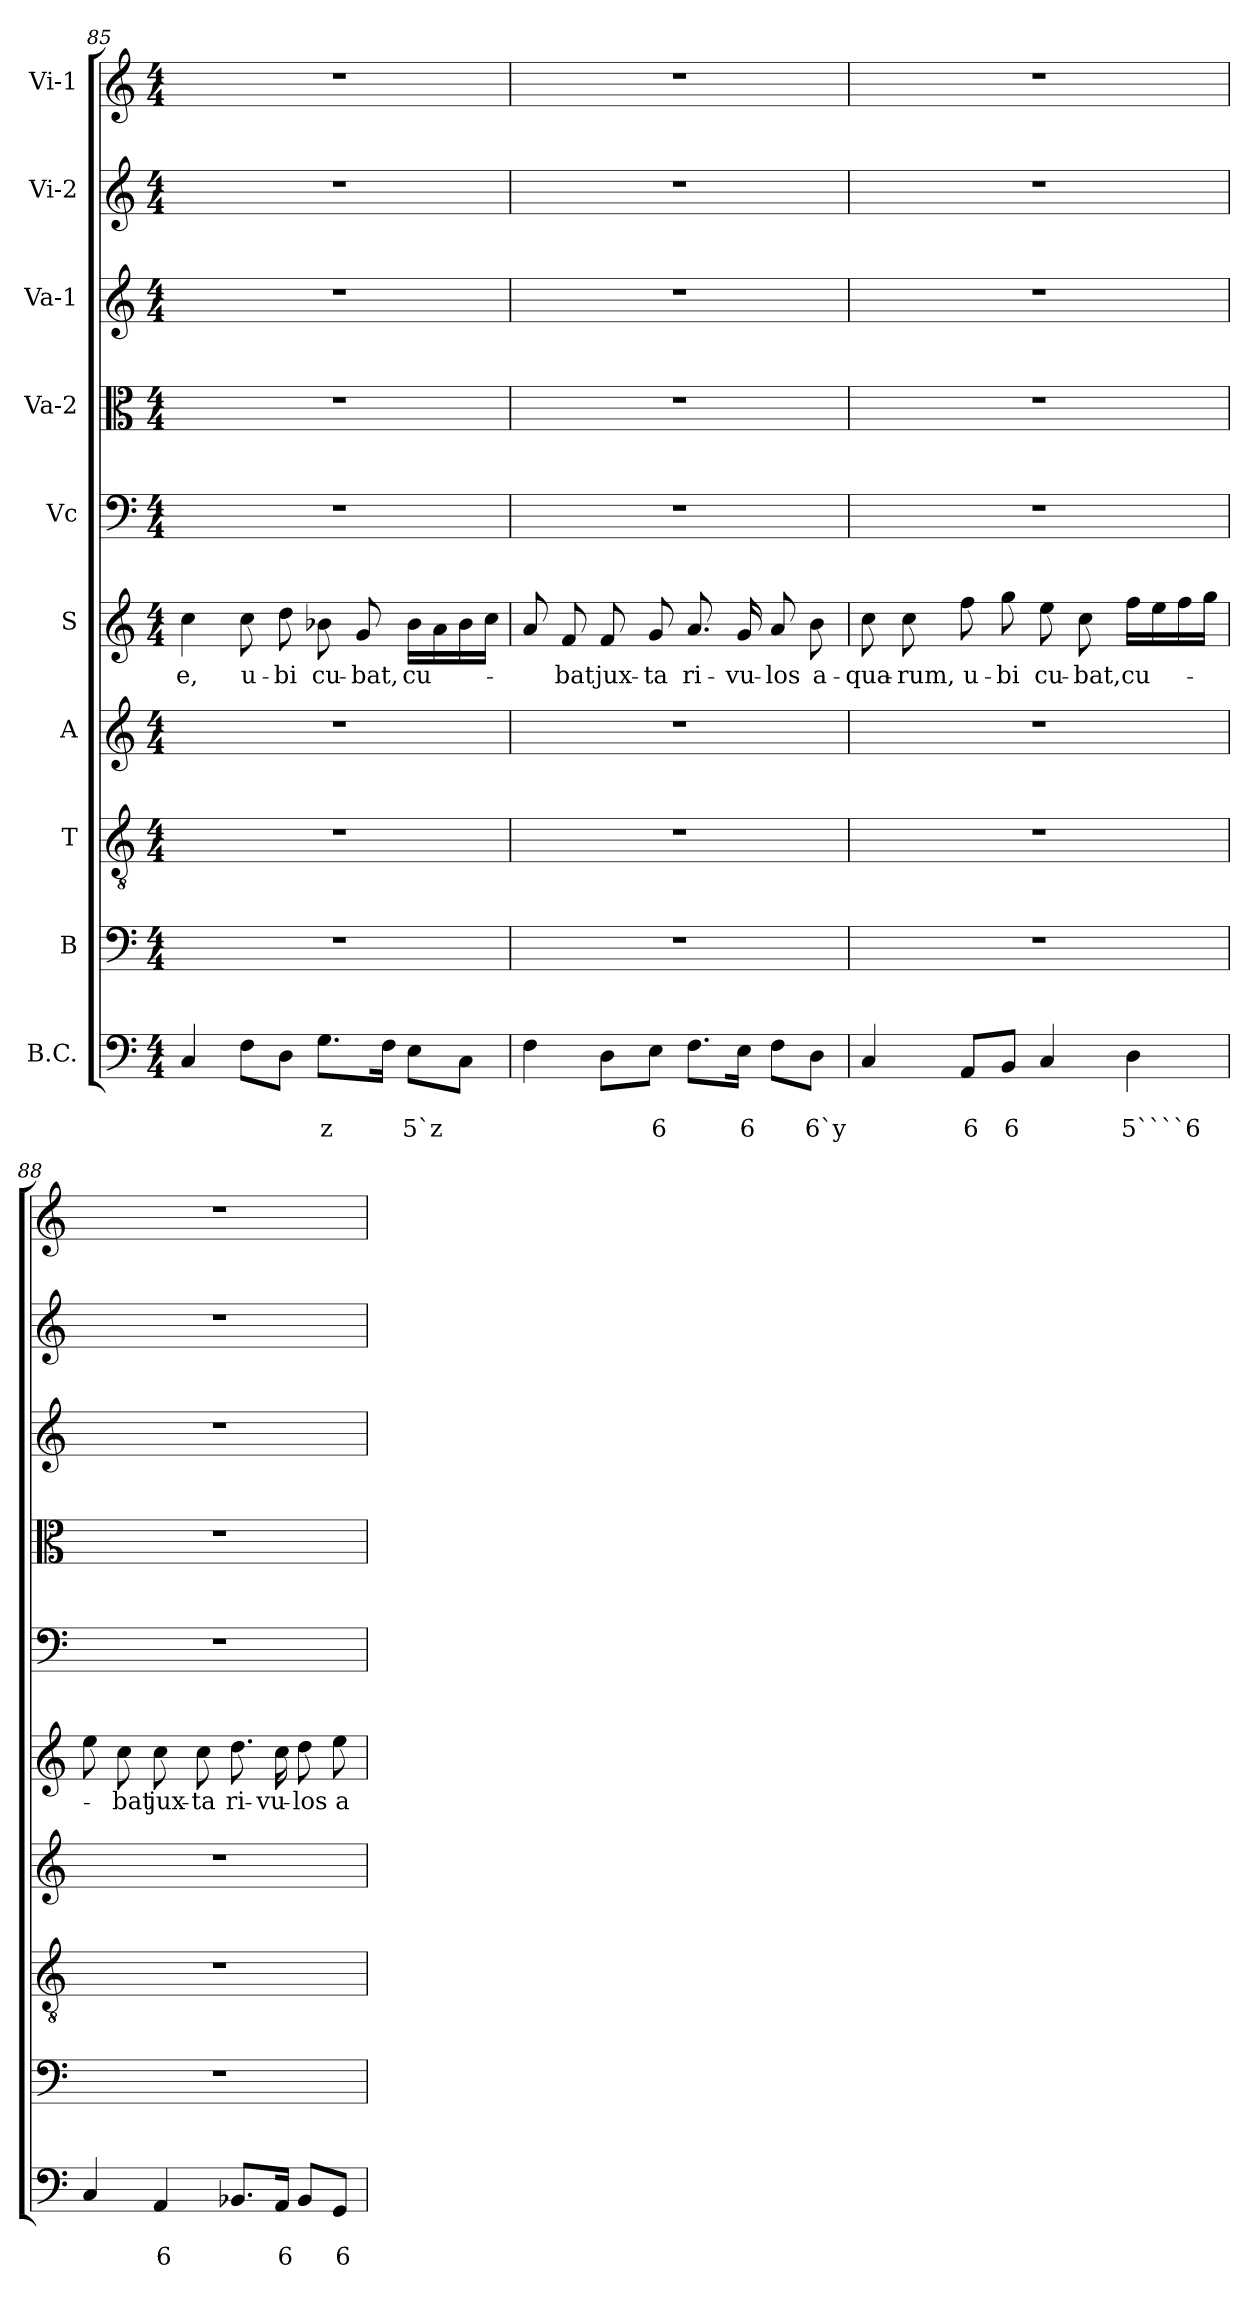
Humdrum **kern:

**kern	**text	**text	**kern	**kern	**kern	**kern	**text	**kern	**kern	**kern	**kern	**kern
*part10	*part10	*part10	*part9	*part8	*part7	*part6	*part6	*part5	*part4	*part3	*part2	*part1
*staff10	*staff10	*staff10	*staff9	*staff8	*staff7	*staff6	*staff6	*staff5	*staff4	*staff3	*staff2	*staff1
*I"B.C.	*	*	*I"B	*I"T	*I"A	*I"S	*	*I"Vc	*I"Va-2	*I"Va-1	*I"Vi-2	*I"Vi-1
*clefF4	*	*	*clefF4	*clefGv2	*clefG2	*clefG2	*	*clefF4	*clefC3	*clefG2	*clefG2	*clefG2
*k[]	*	*	*k[]	*k[]	*k[]	*k[]	*	*k[]	*k[]	*k[]	*k[]	*k[]
*C:	*	*	*C:	*C:	*C:	*C:	*	*C:	*C:	*C:	*C:	*C:
*M4/4	*	*	*M4/4	*M4/4	*M4/4	*M4/4	*	*M4/4	*M4/4	*M4/4	*M4/4	*M4/4
=85	=85	=85	=85	=85	=85	=85	=85	=85	=85	=85	=85	=85
!	!	!	!	!	!	!	!LO:LY:b	!	!	!	!	!
4C/	.	.	1r	1r	1r	4cc\	-e,	1r	1r	1r	1r	1r
!	!	!	!	!	!	!	!LO:LY:b	!	!	!	!	!
8F\L	.	.	.	.	.	8cc\	u-	.	.	.	.	.
!	!	!	!	!	!	!	!LO:LY:b	!	!	!	!	!
8D\J	.	.	.	.	.	8dd\	-bi	.	.	.	.	.
!	!	!LO:LY:b	!	!	!	!	!LO:LY:b	!	!	!	!	!
8.G\L	.	z	.	.	.	8b-X\	cu-	.	.	.	.	.
!	!	!	!	!	!	!	!LO:LY:b	!	!	!	!	!
.	.	.	.	.	.	8g/	-bat,	.	.	.	.	.
16F\Jk	.	.	.	.	.	.	.	.	.	.	.	.
!	!	!LO:LY:b	!	!	!	!	!LO:LY:b	!	!	!	!	!
8E\L	.	5`z	.	.	.	16b-\LL	cu-	.	.	.	.	.
.	.	.	.	.	.	16a\	.	.	.	.	.	.
8C\J	.	.	.	.	.	16b-\	.	.	.	.	.	.
.	.	.	.	.	.	16cc\JJ	.	.	.	.	.	.
=86	=86	=86	=86	=86	=86	=86	=86	=86	=86	=86	=86	=86
4F\	.	.	1r	1r	1r	8a/	.	1r	1r	1r	1r	1r
!	!	!	!	!	!	!	!LO:LY:b	!	!	!	!	!
.	.	.	.	.	.	8f/	-bat	.	.	.	.	.
!	!	!	!	!	!	!	!LO:LY:b	!	!	!	!	!
8D\L	.	.	.	.	.	8f/	jux-	.	.	.	.	.
!	!	!LO:LY:b	!	!	!	!	!LO:LY:b	!	!	!	!	!
8E\J	.	6	.	.	.	8g/	-ta	.	.	.	.	.
!	!	!	!	!	!	!	!LO:LY:b	!	!	!	!	!
8.F\L	.	.	.	.	.	8.a/	ri-	.	.	.	.	.
!	!	!LO:LY:b	!	!	!	!	!LO:LY:b	!	!	!	!	!
16E\Jk	.	6	.	.	.	16g/	-vu-	.	.	.	.	.
!	!	!	!	!	!	!	!LO:LY:b	!	!	!	!	!
8F\L	.	.	.	.	.	8a/	-los	.	.	.	.	.
!	!	!LO:LY:b	!	!	!	!	!LO:LY:b	!	!	!	!	!
8D\J	.	6`y	.	.	.	8b\	a-	.	.	.	.	.
=87	=87	=87	=87	=87	=87	=87	=87	=87	=87	=87	=87	=87
!	!	!	!	!	!	!	!LO:LY:b	!	!	!	!	!
4C/	.	.	1r	1r	1r	8cc\	-qua-	1r	1r	1r	1r	1r
!	!	!	!	!	!	!	!LO:LY:b	!	!	!	!	!
.	.	.	.	.	.	8cc\	-rum,	.	.	.	.	.
!	!	!LO:LY:b	!	!	!	!	!LO:LY:b	!	!	!	!	!
8AA/L	.	6	.	.	.	8ff\	u-	.	.	.	.	.
!	!	!LO:LY:b	!	!	!	!	!LO:LY:b	!	!	!	!	!
8BB/J	.	6	.	.	.	8gg\	-bi	.	.	.	.	.
!	!	!	!	!	!	!	!LO:LY:b	!	!	!	!	!
4C/	.	.	.	.	.	8ee\	cu-	.	.	.	.	.
!	!	!	!	!	!	!	!LO:LY:b	!	!	!	!	!
.	.	.	.	.	.	8cc\	-bat,	.	.	.	.	.
!	!	!LO:LY:b	!	!	!	!	!LO:LY:b	!	!	!	!	!
4D\	.	5````6	.	.	.	16ff\LL	cu-	.	.	.	.	.
.	.	.	.	.	.	16ee\	.	.	.	.	.	.
.	.	.	.	.	.	16ff\	.	.	.	.	.	.
.	.	.	.	.	.	16gg\JJ	.	.	.	.	.	.
!!LO:PB:g=z
=88	=88	=88	=88	=88	=88	=88	=88	=88	=88	=88	=88	=88
4C/	.	.	1r	1r	1r	8ee\	.	1r	1r	1r	1r	1r
!	!	!	!	!	!	!	!LO:LY:b	!	!	!	!	!
.	.	.	.	.	.	8cc\	-bat	.	.	.	.	.
!	!	!LO:LY:b	!	!	!	!	!LO:LY:b	!	!	!	!	!
4AA/	.	6	.	.	.	8cc\	jux-	.	.	.	.	.
!	!	!	!	!	!	!	!LO:LY:b	!	!	!	!	!
.	.	.	.	.	.	8cc\	-ta	.	.	.	.	.
!	!	!	!	!	!	!	!LO:LY:b	!	!	!	!	!
8.BB-X/L	.	.	.	.	.	8.dd\	ri-	.	.	.	.	.
!	!	!LO:LY:b	!	!	!	!	!LO:LY:b	!	!	!	!	!
16AA/Jk	.	6	.	.	.	16cc\	-vu-	.	.	.	.	.
!	!	!	!	!	!	!	!LO:LY:b	!	!	!	!	!
8BB-/L	.	.	.	.	.	8dd\	-los	.	.	.	.	.
!	!	!LO:LY:b	!	!	!	!	!LO:LY:b	!	!	!	!	!
8GG/J	.	6	.	.	.	8ee\	a-	.	.	.	.	.
=	=	=	=	=	=	=	=	=	=	=	=	=
*-	*-	*-	*-	*-	*-	*-	*-	*-	*-	*-	*-	*-
